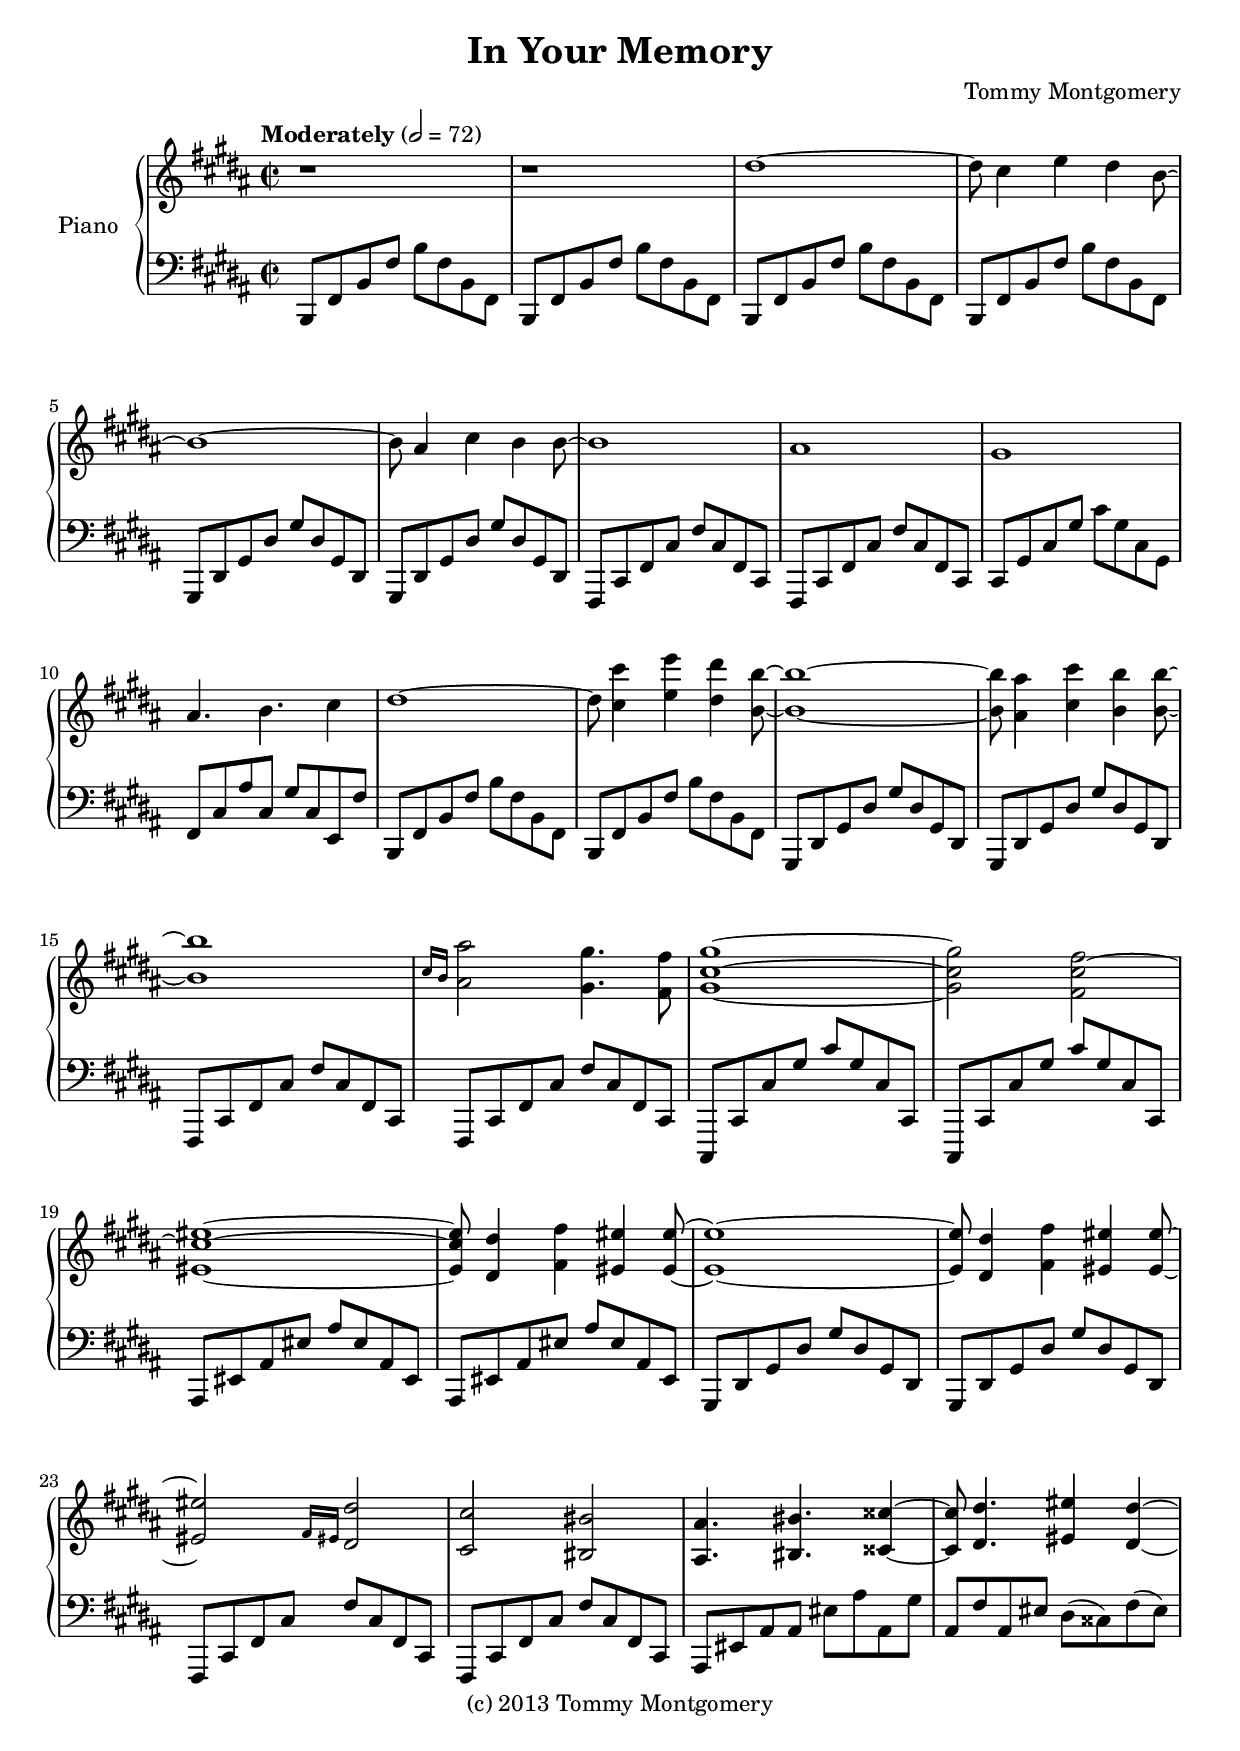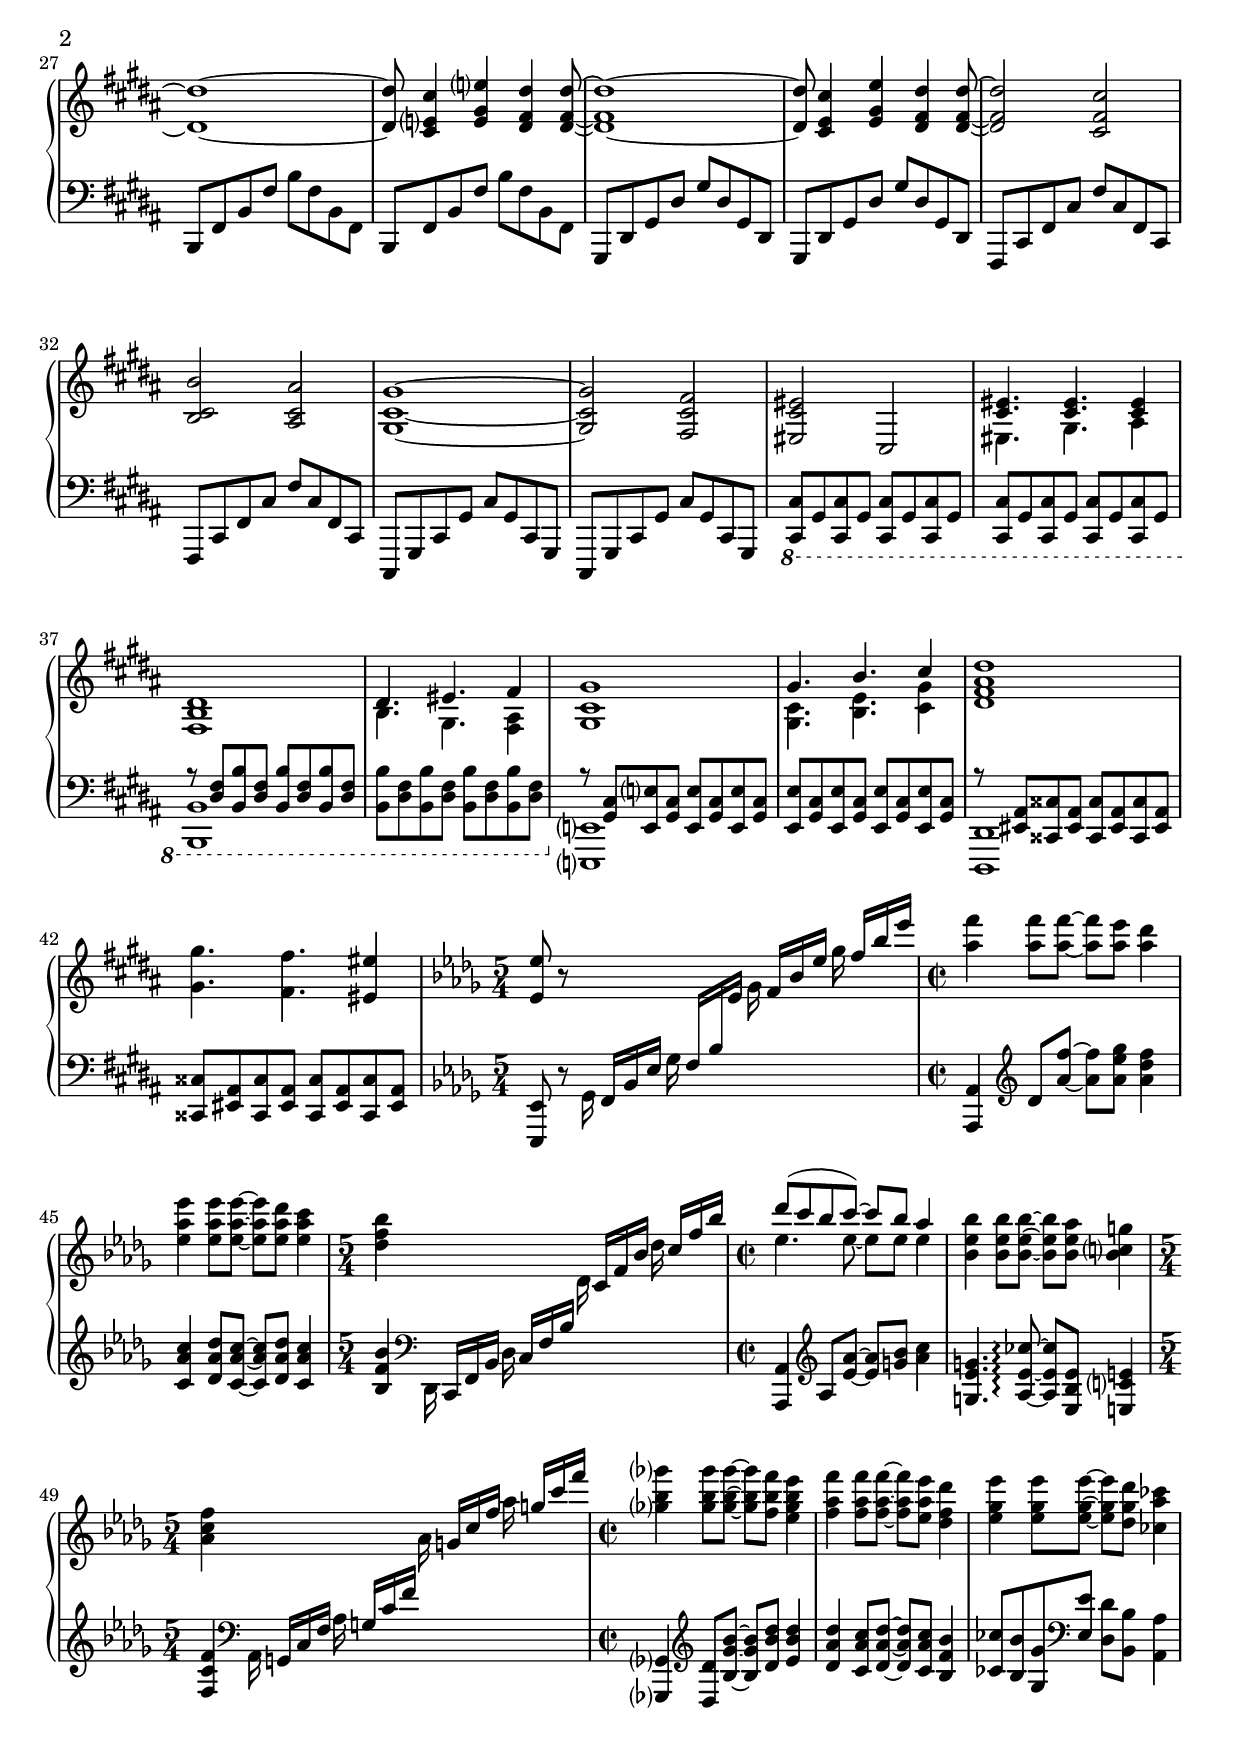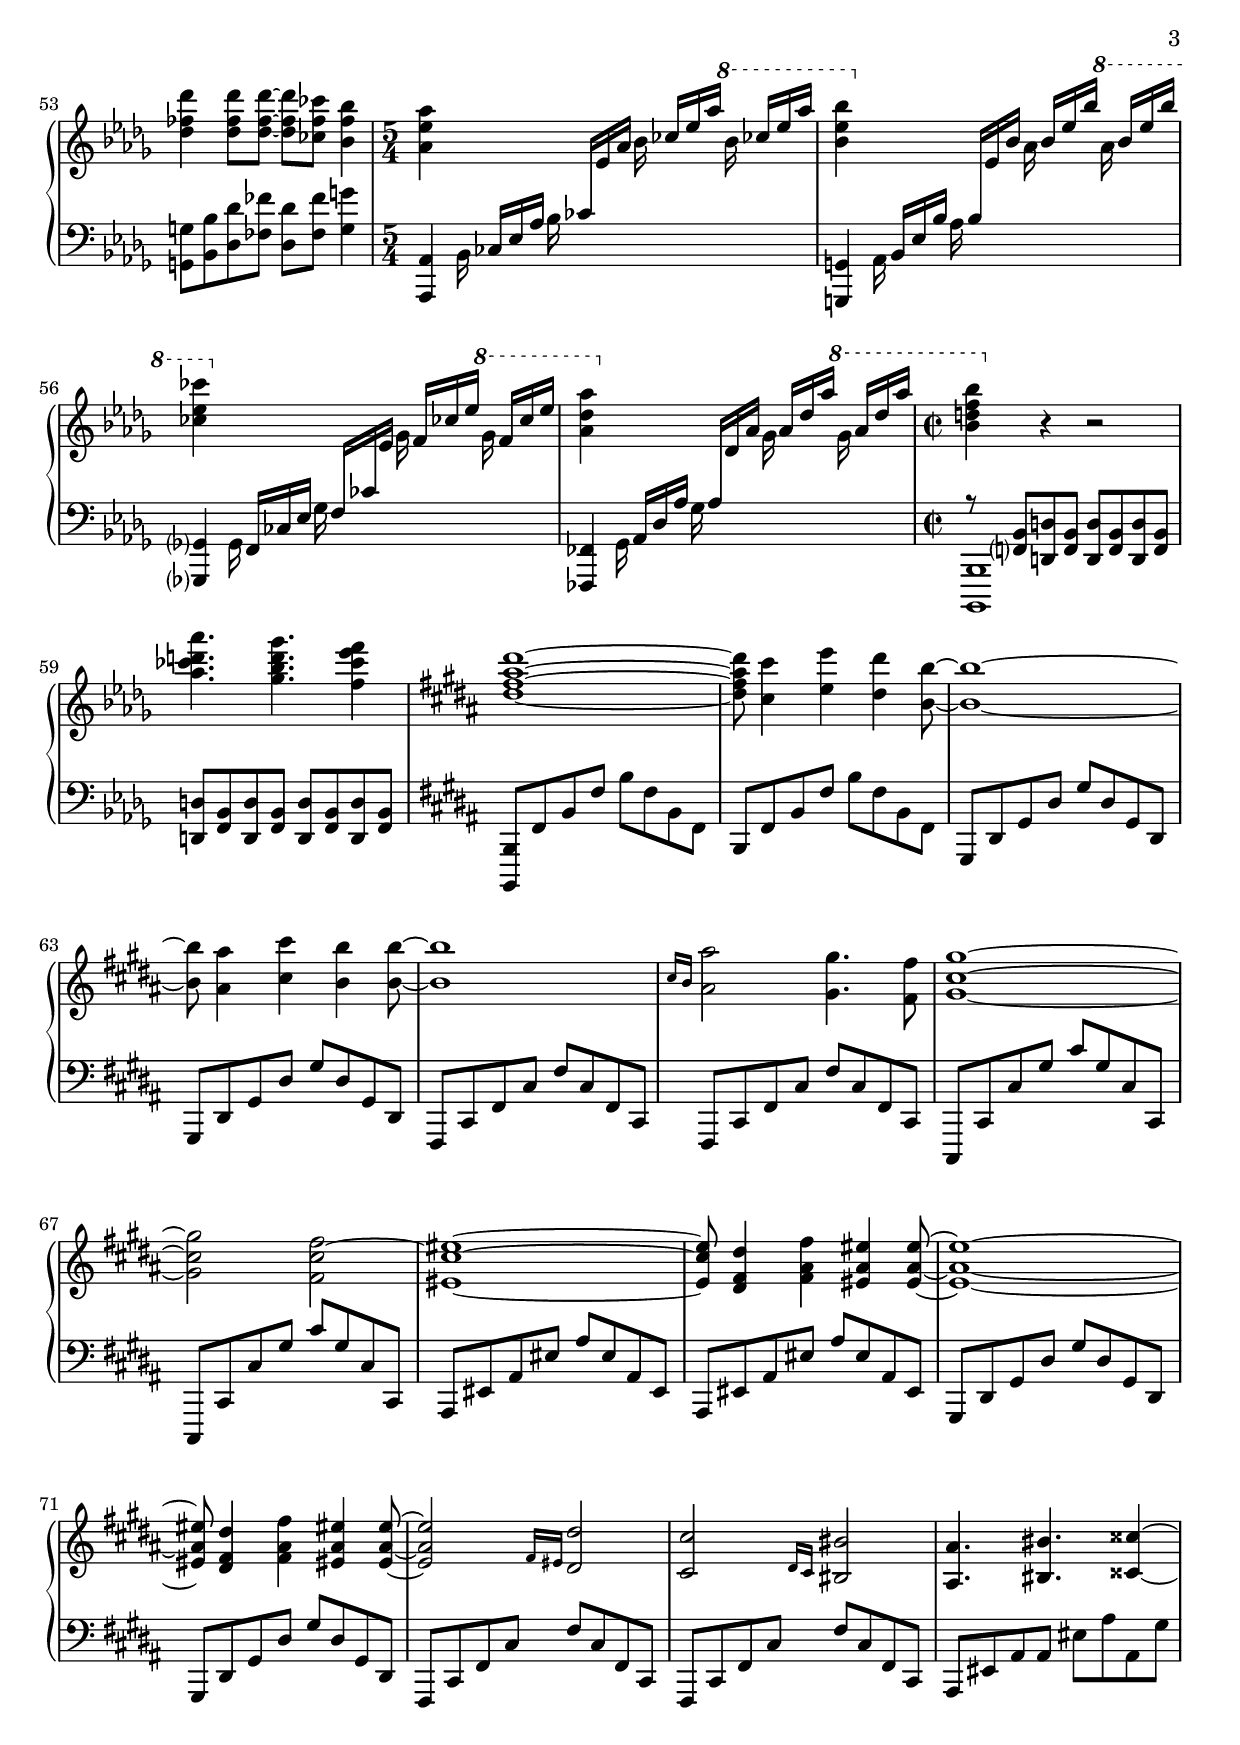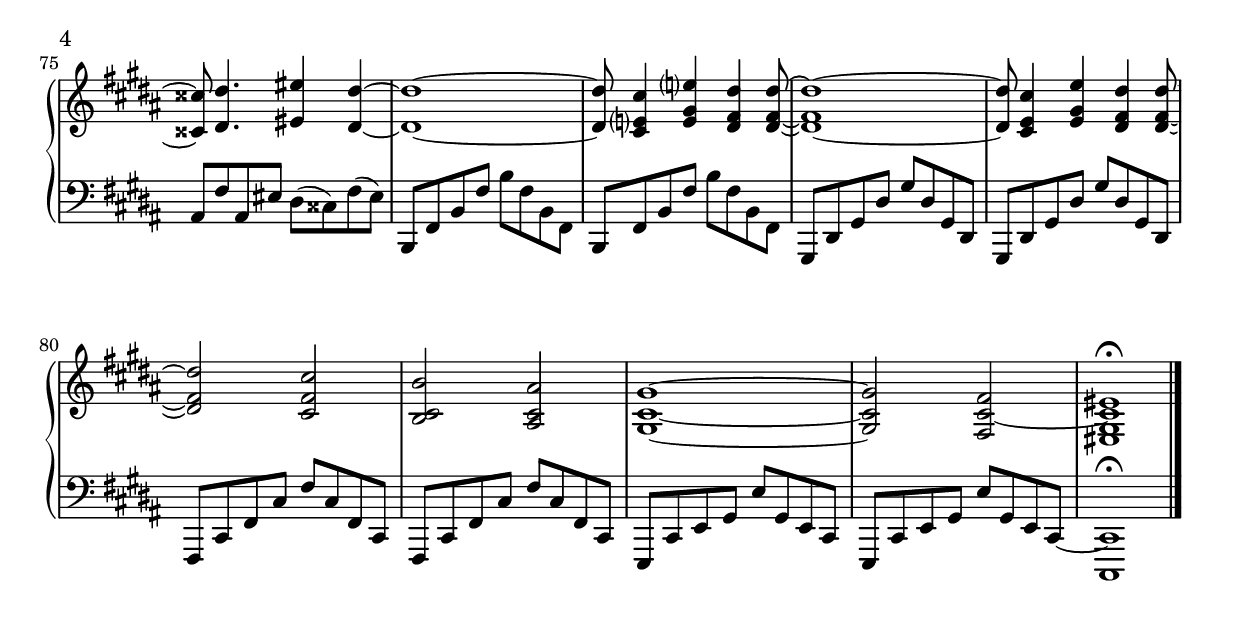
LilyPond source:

\version "2.14.2"
\language "english"

\header {
  title = "In Your Memory"
  composer = "Tommy Montgomery"
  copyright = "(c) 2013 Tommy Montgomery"
}

global = {
  \key b \major
  \time 2/2
  \set Staff.printKeyCancellation = ##f
}

flowingFifths = {
  \relative c, {
    b8 fs' b fs' b fs b, fs
  }
}

flowingOctaves = {
  \relative c,, {
    cs8 cs' cs' gs' cs gs cs, cs,
  }
}

\parallelMusic #'(right left) {
  \tempo "Moderately" 2 = 72
  
  \global
  r1 |
  \global
  \flowingFifths |
  
  r1 |
  \flowingFifths |
  
  ds'1 ~ |
  \flowingFifths |
  
  ds8 cs4 e ds b8 ~ |
  \flowingFifths |
  
  b1 ~ |
  \transpose b gs \flowingFifths |
  
  b8 as4 cs b b8 ~ |
  \transpose b gs \flowingFifths |
  
  b1 |
  \transpose b fs \flowingFifths |
  
  as1 |
  \transpose b fs \flowingFifths |
  
  gs1 |
  \transpose b cs' \flowingFifths |
  
  as4. b cs4 |
  fs,8 cs' as' cs, gs' cs, e, fs' |
  
  % repeat with octaves
  ds1 ~ |
  \flowingFifths |
  
  ds8 <cs cs'>4 <e e'> <ds ds'> <b b'>8 ~ |
  \flowingFifths |
  
  <b b'>1 ~ |
  \transpose b gs \flowingFifths |
  
  <b b'>8 <as as'>4 <cs cs'> <b b'> <b b'>8 ~ |
  \transpose b gs \flowingFifths |
  
  <b b'>1 |
  \transpose b fs \flowingFifths |
  
  \grace { cs16[ b] } <as as'>2 <gs gs'>4. <fs fs'>8 |
  \transpose b fs \flowingFifths |
  
  <gs cs gs'>1 ~ |
  \flowingOctaves |
  
  <gs cs gs'>2 <fs cs'~ fs>2 |
  \flowingOctaves |
  
  <es cs'~ es>1 ~ |
  \transpose b as \flowingFifths |
  
  <es cs' es>8 <ds ds'>4 <fs fs'> <es es'> <es es'>8 ~ |
  \transpose b as \flowingFifths |
  
  <es es'>1 ~ |
  \transpose b gs \flowingFifths |
  
  <es es'>8 <ds ds'>4 <fs fs'> <es es'> <es es'>8 ~ |
  \transpose b gs \flowingFifths |
  
  <es es'>2 \grace { fs16[ es] } <ds ds'>2 |
  \transpose b fs \flowingFifths |
  
  <cs cs'> <bs bs'> |
  \transpose b fs \flowingFifths |
  
  <as as'>4. <bs bs'> <css css'>4 ~ |
  as,,8 es' as as es' as as, gs' |
  
  <css css'>8 <ds ds'>4. <es es'>4 <ds ds'> ~ |
  as,8 fs' as, es' ds( css) fs( es) |
  
  <ds ds'>1 ~ |
  \flowingFifths |
  
  <ds ds'>8 <cs e? cs'>4 <e gs e'?> <ds fs ds'> <ds fs ds'>8 ~ |
  \flowingFifths |
  
  <ds fs ds'>1 ~ |
  \transpose b gs \flowingFifths |
  
  <ds ds'>8 <cs e cs'>4 <e gs e'> <ds fs ds'> <ds fs ds'>8 ~ |
  \transpose b gs \flowingFifths |
  
  <ds fs ds'>2 <cs fs cs'> |
  \transpose b fs \flowingFifths |
  
  <b cs b'>2 <as cs as'> |
  \transpose b fs \flowingFifths |
  
  <gs cs gs'>1 ~ |
  \transpose b cs \flowingFifths |
  
  <gs cs gs'>2 <fs cs' fs> |
  \transpose b cs \flowingFifths |
  
  <es cs' es>2 cs |
  \ottava #-1
  <cs,, cs'>8 gs' <cs, cs'> gs' <cs, cs'> gs' <cs, cs'> gs' |
  
  <<
    { <cs' es>4. <cs es> <cs es>4 }
    \\
    { es,4. gs as4 }
  >> |
  <cs, cs'>8 gs' <cs, cs'> gs' <cs, cs'> gs' <cs, cs'> gs' |
  
  <fs b ds>1 |
  <<
    { r8 <ds' fs> <b b'> <ds fs> <b b'> <ds fs> <b b'> <ds fs> }
    \\
    { <b, b'>1 }
  >> |
  
  <<
    { ds'4. es fs4 }
    \\
    { b,4. gs <fs as>4 }
  >> |
  <b' b'>8 <ds fs> <b b'> <ds fs> <b b'> <ds fs> <b b'> <ds fs> |
  
  <gs cs gs'>1 |
  \ottava #0
  <<
    { r8 <gs cs> <e e'?> <gs cs> <e e'> <gs cs> <e e'> <gs cs> }
    \\
    { <e,? e'?>1 }
  >> |
  
  <<
    { gs'4. b cs4 }
    \\
    { <gs, cs>4. <b e> <cs gs'>4 }
  >> |
  <e' e'>8 <gs cs> <e e'> <gs cs> <e e'> <gs cs> <e e'> <gs cs> |
  
  <ds fs as ds>1 |
  <<
    { r8 <es as> <css css'> <es as> <css css'> <es as> <css css'> <es as> }
    \\
    { <ds, ds'>1 }
  >> |
  
  <gs gs'>4. <fs fs'> <es es'>4 |
  <css' css'>8 <es as> <css css'> <es as> <css css'> <es as> <css css'> <es as> |
  
  \time 5/4
  
  % now it gets crazy
  
  \key df \major
  <ef ef'>8 r8 
  \change Staff = "left"
  \override Stem #'direction = #UP
  s16 f,, bf ef s16 f bf 
  \change Staff = "right"
  ef s16 f bf ef s16 f bf ef |
  \key df \major
  <ef, ef'>8 r8 
  \override Stem #'direction = #DOWN
  gf'16 s8 s16 gf'16 s8 s16 
  \change Staff = "right"
  gf'16 s8 s16 gf'16 s8 s16  |
  
  \revert Stem #'direction
  \time 2/2
  <af, f'>4 <af f'>8 <af f'> ~ <af f'> <af ef'> <af df>4 |
  \revert Stem #'direction
  \change Staff = "left"
  <af,,,, af'>4
  \clef treble
  df''8 <af' f'>8 ~ <af f'>8 <af ef' gf> <af df f>4 |
  
  <ef af ef'>4 <ef af ef'>8 <ef af ef'> ~ <ef af ef'> <ef af df> <ef af c>4 |
  <c, af' c>4 <df af' df>8 <c af' c> ~ <c af' c> <df af' df> <c af' c>4 |
  
  \time 5/4
  <df f bf>4
  \change Staff = "left"
  \override Stem #'direction = #UP
  s16 c,,, f bf s16 c f bf
  \change Staff = "right"
  s16 c f bf s16 c f bf |
  <bf f' bf>4
  \clef bass
  \override Stem #'direction = #DOWN
  df,,16 s8 s16 df'16 s8 s16 
  \change Staff = "right"
  df'16 s8 s16 df'16 s8 s16  |
  
  \revert Stem #'direction
  \time 2/2
  <<
    { df8( c bf c) ~ c bf af4 }
    \\
    { ef4. ef8 ~ ef ef ef4 }
  >> |
  \revert Stem #'direction
  \change Staff = "left"
  <af,,, af'>4
  \clef treble
  af''8 <ef' af>8 ~ <ef af>8 <g bf> <af c>4 |
  
  <bf ef bf'>4 <bf ef bf'>8 <bf ef bf'> ~ <bf ef bf'> <bf ef af> <bf c? g'>4 |
  <g, ef' g>4. <af ef' cf'>8\arpeggio ~ <af ef' cf'> <ef bf' ef> <e c'? e>4 |
  
  \time 5/4
  <af c f>4
  \change Staff = "left"
  \override Stem #'direction = #UP
  s16 g,, c f s16 g c f
  \change Staff = "right"
  s16 g c f s16 g c f |
  <f c' f>4
  \clef bass
  \override Stem #'direction = #DOWN
  af,16 s8 s16 af'16 s8 s16 
  \change Staff = "right"
  af'16 s8 s16 af'16 s8 s16  |
  
  \revert Stem #'direction
  \time 2/2
  <gf,? bf gf'?>4 <gf bf gf'>8 <gf bf gf'> ~ <gf bf gf'> <f bf f'> <ef gf bf ef>4 |
  \revert Stem #'direction
  \change Staff = "left"
  <gf,,,,? gf'?>4
  \clef treble
  <df'' df'>8 <bf' gf' bf>8 ~ <bf gf' bf> <df bf' df> <ef bf' df>4 |  
  <f af f'>4 <f af f'>8 <f af f'> ~ <f af f'> <ef af ef'> <df f df'>4 |
  <df af' df>4 <c af' c>8 <df af' df> ~ <df af' df> <c af' c> <bf f' bf>4 |
  
  <ef gf ef'>4 <ef gf ef'>8 <ef gf ef'> ~ <ef gf ef'> <df gf df'> <cf af' cf>4 |
  <cf cf'>8 <bf bf'> <gf gf'> \clef bass <ef ef'> <df df'> <bf bf'> <af af'>4 |
  
  <df ff df'>4 <df ff df'>8 <df ff df'> ~ <df ff df'> <cf ff cf'> <bf ff' bf>4 |
  <g g'>8 <bf bf'> <df df'> <ff ff'> <df df'> <ff ff'> <g g'>4 |
  
  \time 5/4
  
  <af ef' af>4
  \change Staff = "left"
  \override Stem #'direction = #UP
  s16 cf,, ef af s16 cf 
  \change Staff = "right"
  ef af s16 cf ef af 
  \ottava #'1
  s16 cf ef af |
  
  \clef bass
  <af,, af'>4
  \override Stem #'direction = #DOWN
  bf'16 s8 s16 bf'16 s8 s16 
  \change Staff = "right"
  bf'16 s8 s16 bf'16 s8 s16  |

  \revert Stem #'direction
  <bf, ef bf'>4
  \ottava #'0
  \change Staff = "left"
  \override Stem #'direction = #UP
  s16 bf,,, ef bf' s16 bf
  \change Staff = "right"
  ef bf' s16 bf ef bf'
  \ottava #'1
  s16 bf ef bf' |
  
  \change Staff = "left"
  \revert Stem #'direction
  <g,,,, g'>4
  \override Stem #'direction = #DOWN
  af'16 s8 s16 af'16 s8 s16 
  \change Staff = "right"
  af'16 s8 s16 af'16 s8 s16 |
  
  \revert Stem #'direction
  <cf, ef cf'>4
  \ottava #'0
  \change Staff = "left"
  \override Stem #'direction = #UP
  s16 f,,,, cf' ef s16 f cf'
  \change Staff = "right"
  ef s16 f cf' ef
  \ottava #'1
  s16 f cf' ef |
  
  \change Staff = "left"
  \revert Stem #'direction
  <gf,,,,? gf'?>4
  \override Stem #'direction = #DOWN
  gf'16 s8 s16 gf'16 s8 s16 
  \change Staff = "right"
  gf'16 s8 s16 gf'16 s8 s16 |
  
  \revert Stem #'direction
  <af, df af'>4
  \ottava #'0
  \change Staff = "left"
  \override Stem #'direction = #UP
  s16 af,,, df af' s16 af 
  \change Staff = "right"
  df af' s16 af df af'
  \ottava #'1
  s16 af df af' |
  
  \change Staff = "left"
  \revert Stem #'direction
  <ff,,,, ff'>4
  \override Stem #'direction = #DOWN
  gf'16 s8 s16 gf'16 s8 s16 
  \change Staff = "right"
  gf'16 s8 s16 gf'16 s8 s16 |
  
  \time 2/2
  
  \revert Stem #'direction
  <bf, d f bf>4 \ottava #'0 r r2 |
  \change Staff = "left"
  \revert Stem #'direction
  <<
    { r8 <f,,,? bf> <d d'> <f bf> <d d'> <f bf> <d d'> <f bf> }
    \\
    { <bf,, bf'>1 }
  >> |
  
  <af cf d af'>4. <gf bf d gf> <f cf' ef f>4 |
  <d' d'>8 <f bf> <d d'> <f bf> <d d'> <f bf> <d d'> <f bf> |
  
  \key b \major <ds fs as ds>1 ~ |
  \key b \major <b,, b'>8 fs'' b fs' b fs b, fs |
  
  <ds fs as ds>8 <cs cs'>4 <e e'> <ds ds'> <b b'>8 ~ |
  \flowingFifths |
  
  <b b'>1 ~ |
  \transpose b gs \flowingFifths |
  
  <b b'>8 <as as'>4 <cs cs'> <b b'> <b b'>8 ~ |
  \transpose b gs \flowingFifths |
  
  <b b'>1 |
  \transpose b fs \flowingFifths |
  
  \grace { cs16[ b] } <as as'>2 <gs gs'>4. <fs fs'>8 |
  \transpose b fs \flowingFifths |
  
  <gs cs gs'>1 ~ |
  \flowingOctaves |
  
  <gs cs gs'>2 <fs cs' ~ fs>2 |
  \flowingOctaves |
  
  <es cs' es>1 ~ |
  \transpose b as \flowingFifths |
  
  <es cs' es>8 <ds fs ds'>4 <fs as fs'> <es as es'> <es as es'>8 ~ |
  \transpose b as \flowingFifths |
  
  <es as es'>1 ~ |
  \transpose b gs \flowingFifths |
  
  <es as es'>8 <ds fs ds'>4 <fs as fs'> <es as es'> <es as es'>8 ~ |
  \transpose b gs \flowingFifths |
  
  <es as es'>2 \grace { fs16[ es] } <ds ds'>2 |
  \transpose b fs \flowingFifths |
  
  <cs cs'> \grace { ds16[ cs] } <bs bs'>2 |
  \transpose b fs \flowingFifths |
  
  <as as'>4. <bs bs'> <css css'>4 ~ |
  as,8 es' as as es' as as, gs' |
  
  <css css'>8 <ds ds'>4. <es es'>4 <ds ds'> ~ |
  as,8 fs' as, es' ds( css) fs( es) |
  
  <ds ds'>1 ~ |
  \flowingFifths |
  
  <ds ds'>8 <cs e? cs'>4 <e gs e'?> <ds fs ds'> <ds fs ds'>8 ~ |
  \flowingFifths |
  
  <ds fs ds'>1 ~ |
  \transpose b gs \flowingFifths |
  
  <ds ds'>8 <cs e cs'>4 <e gs e'> <ds fs ds'> <ds fs ds'>8 ~ |
  \transpose b gs \flowingFifths |
  
  <ds fs ds'>2 <cs fs cs'> |
  \transpose b fs \flowingFifths |
  
  <b cs b'>2 <as cs as'> |
  \transpose b fs \flowingFifths |
  
  <gs cs gs'>1 ~ |
  e,,8 cs' e gs e' gs, e cs |
  
  <gs cs gs'>2 <fs cs' ~ fs> |
  e,8 cs' e gs e' gs, e cs ~ |
  
  <es gs cs es>1\fermata |
  <cs, cs'>1\fermata \bar "|."
  
}

\score {
  \new PianoStaff \with {
    instrumentName = "Piano"
  } <<
    \new Staff = "right" \with {
      midiInstrument = "acoustic grand"
    } \relative c' \right
    \new Staff = "left" \with {
      midiInstrument = "acoustic grand"
    } { \clef bass \relative c \left }
  >>
  \layout { }
  \midi {
    \context {
      \Score
      tempoWholesPerMinute = #(ly:make-moment 72 2)
    }
  }
}
